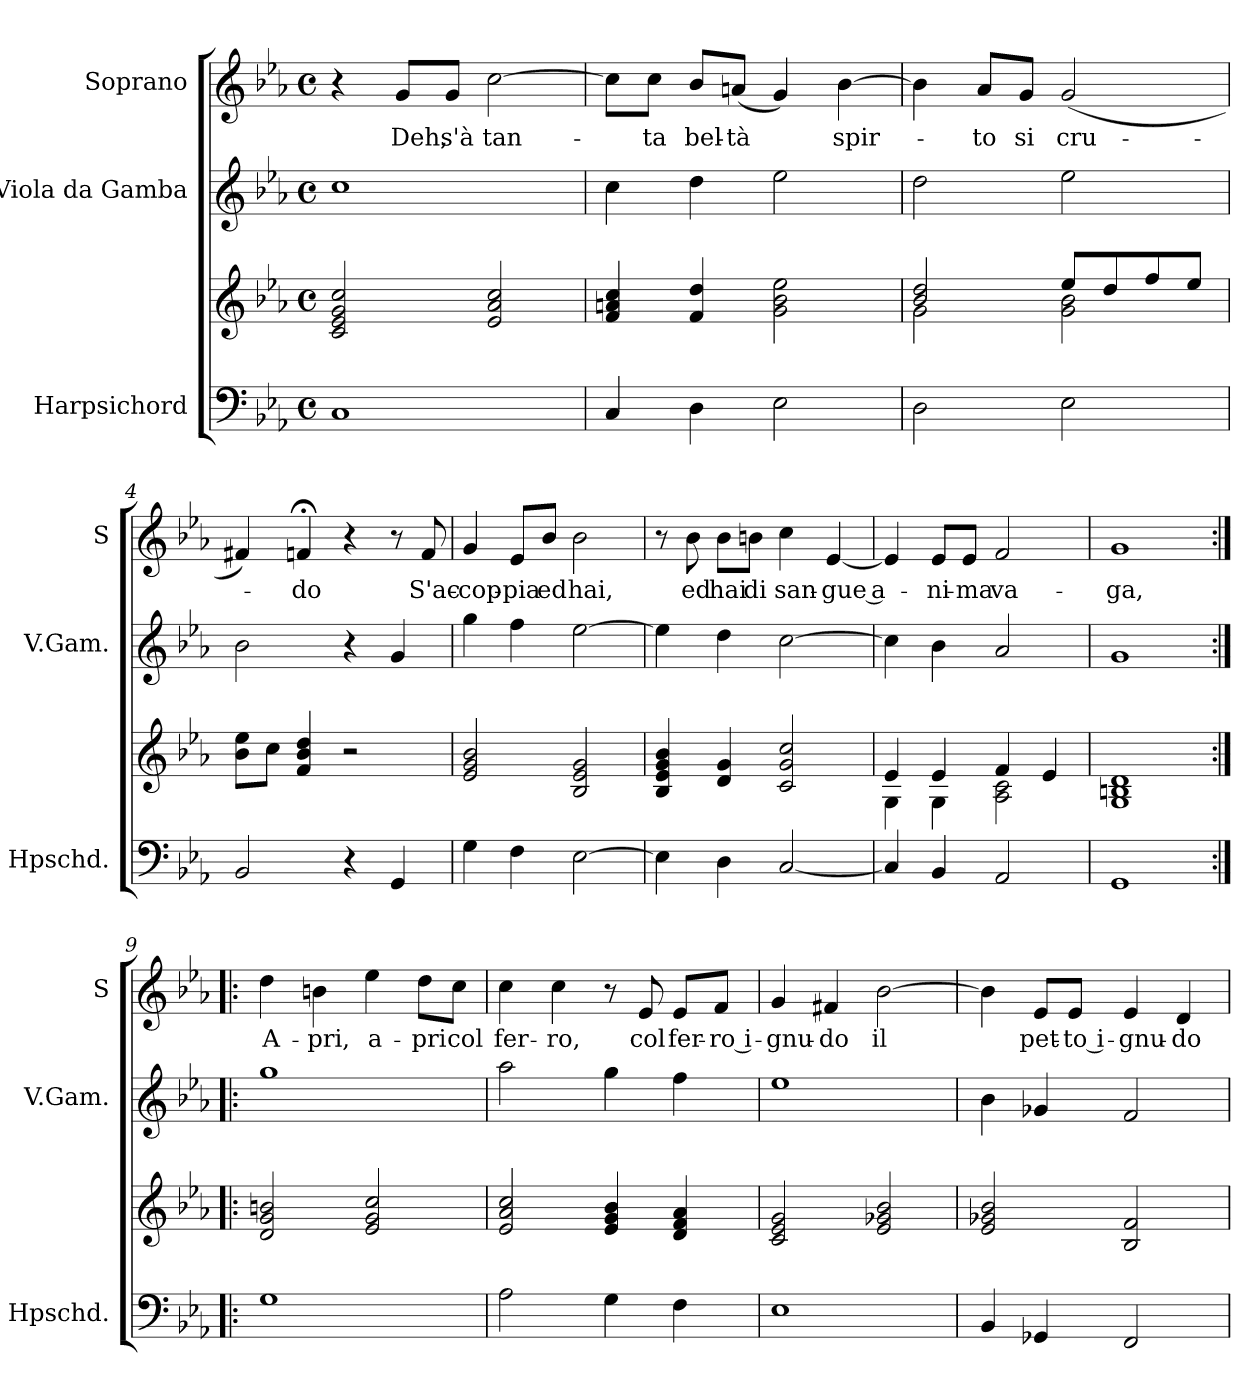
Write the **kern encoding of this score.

**kern	**kern	**kern	**kern	**text
*part3	*part3	*part2	*part1	*part1
*staff4	*staff3	*staff2	*staff1	*staff1
*I"Harpsichord	*	*I"Viola da Gamba	*I"Soprano	*
*I'Hpschd.	*	*I'V.Gam.	*I'S	*
*clefF4	*clefG2	*clefG2	*clefG2	*
*	*	*ITrd7c12	*	*
*k[b-e-a-]	*k[b-e-a-]	*k[b-e-a-]	*k[b-e-a-]	*
*E-:	*E-:	*E-:	*E-:	*
*M4/4	*M4/4	*M4/4	*M4/4	*
*met(c)	*met(c)	*met(c)	*met(c)	*
=1	=1	=1	=1	=1
1C	2c/ 2e-/ 2g/ 2cc/	1c	4r	.
!	!	!	!	!LO:LY:b
.	.	.	8g/L	Deh,
!	!	!	!	!LO:LY:b
.	.	.	8g/J	s'à
!	!	!	!	!LO:LY:b
.	2e-/ 2a-/ 2cc/	.	[2cc\	tan-
=2	=2	=2	=2	=2
4C/	4f/ 4an/ 4cc/	4c\	8cc\L]	.
!	!	!	!	!LO:LY:b
.	.	.	8cc\J	-ta
!	!	!	!	!LO:LY:b
4D\	4f/ 4dd/	4d\	8b-/L	bel-
!	!	!	!	!LO:LY:b
.	.	.	(<8an/J	-tà
2E-\	2g\ 2b-\ 2ee-\	2e-\	4g/)	.
!	!	!	!	!LO:LY:b
.	.	.	[4b-\	spir-
=3	=3	=3	=3	=3
*	*^	*	*	*
2D\	2b-/ 2dd/	2g\	2d\	4b-\]	.
!	!	!	!	!	!LO:LY:b
.	.	.	.	8a-i/L	-to
!	!	!	!	!	!LO:LY:b
.	.	.	.	8g/J	si
!	!	!	!	!	!LO:LY:b
2E-\	8ee-/L	2g\ 2b-\	2e-\	(<2g/	cru-
.	8dd/	.	.	.	.
.	8ff/	.	.	.	.
.	8ee-/J	.	.	.	.
*	*v	*v	*	*	*
=4	=4	=4	=4	=4
2BB-/	8b-\ 8ee-\L	2B-\	4f#X/)	.
.	8cc\J	.	.	.
!	!	!	!	!LO:LY:b
.	4f/ 4b-/ 4dd/	.	4fn;</	-do
4r	2r	4r	4r	.
4GG/	.	4G/	8r	.
!	!	!	!	!LO:LY:b
.	.	.	8f/	S'ac-
!!LO:LB:g=z
=5	=5	=5	=5	=5
!	!	!	!	!LO:LY:b
4G\	2e-/ 2g/ 2b-/	4g\	4g/	-cop-
!	!	!	!	!LO:LY:b
4F\	.	4f\	8e-/L	-pia
!	!	!	!	!LO:LY:b
.	.	.	8b-/J	ed
!	!	!	!	!LO:LY:b
[2E-\	2B-/ 2e-/ 2g/	[2e-\	2b-\	hai,
=6	=6	=6	=6	=6
4E-\]	4B-/ 4e-/ 4g/ 4b-/	4e-\]	8r	.
!	!	!	!	!LO:LY:b
.	.	.	8b-\	ed
!	!	!	!	!LO:LY:b
4D\	4d/ 4g/	4d\	8b-\L	hai
!	!	!	!	!LO:LY:b
.	.	.	8bn\J	di
!	!	!	!	!LO:LY:b
[2C/	2c/ 2g/ 2cc/	[2c\	4cc\	san-
!	!	!	!	!LO:LY:b
.	.	.	[4e-/	-gue a-
=7	=7	=7	=7	=7
*	*^	*	*	*
4C/]	4e-/	4G\	4c\]	4e-/]	.
!	!	!	!	!	!LO:LY:b
4BB-/	4e-/	4G\	4B-\	8e-/L	-ni-
!	!	!	!	!	!LO:LY:b
.	.	.	.	8e-/J	-ma
!	!	!	!	!	!LO:LY:b
2AA-/	4f/	2A-\ 2c\	2A-/	2f/	va-
.	4e-/	.	.	.	.
=8	=8	=8	=8	=8	=8
!	!	!	!	!	!LO:LY:b
1GG	1d	1G 1Bn	1G	1g	-ga,
=9:|!|:	=9:|!|:	=9:|!|:	=9:|!|:	=9:|!|:	=9:|!|:
!	!	!	!	!	!LO:LY:b
*	*v	*v	*	*	*
1G	2d/ 2g/ 2bn/	1g	4dd\	A-
!	!	!	!	!LO:LY:b
.	.	.	4bn\	-pri,
!	!	!	!	!LO:LY:b
.	2e-/ 2g/ 2cc/	.	4ee-\	a-
!	!	!	!	!LO:LY:b
.	.	.	8dd\L	-pri
!	!	!	!	!LO:LY:b
.	.	.	8cc\J	col
!!LO:LB:g=z
=10	=10	=10	=10	=10
!	!	!	!	!LO:LY:b
2A-\	2e-/ 2a-/ 2cc/	2a-\	4cc\	fer-
!	!	!	!	!LO:LY:b
.	.	.	4cc\	-ro,
4G\	4e-/ 4g/ 4b-/	4g\	8r	.
!	!	!	!	!LO:LY:b
.	.	.	8e-/	col
!	!	!	!	!LO:LY:b
4F\	4d/ 4f/ 4a-/	4f\	8e-/L	fer-
!	!	!	!	!LO:LY:b
.	.	.	8f/J	-ro i-
=11	=11	=11	=11	=11
!	!	!	!	!LO:LY:b
1E-	2c/ 2e-/ 2g/	1e-	4g/	-gnu-
!	!	!	!	!LO:LY:b
.	.	.	4f#X/	-do
!	!	!	!	!LO:LY:b
.	2e-/ 2g-X/ 2b-/	.	[2b-\	il
=12	=12	=12	=12	=12
4BB-/	2e-/ 2g-X/ 2b-/	4B-\	4b-\]	.
!	!	!	!	!LO:LY:b
4GG-X/	.	4G-X/	8e-/L	pet-
!	!	!	!	!LO:LY:b
.	.	.	8e-/J	-to i-
!	!	!	!	!LO:LY:b
2FF/	2B-/ 2f/	2F/	4e-/	-gnu-
!	!	!	!	!LO:LY:b
.	.	.	4d/	-do
=	=	=	=	=
*-	*-	*-	*-	*-
